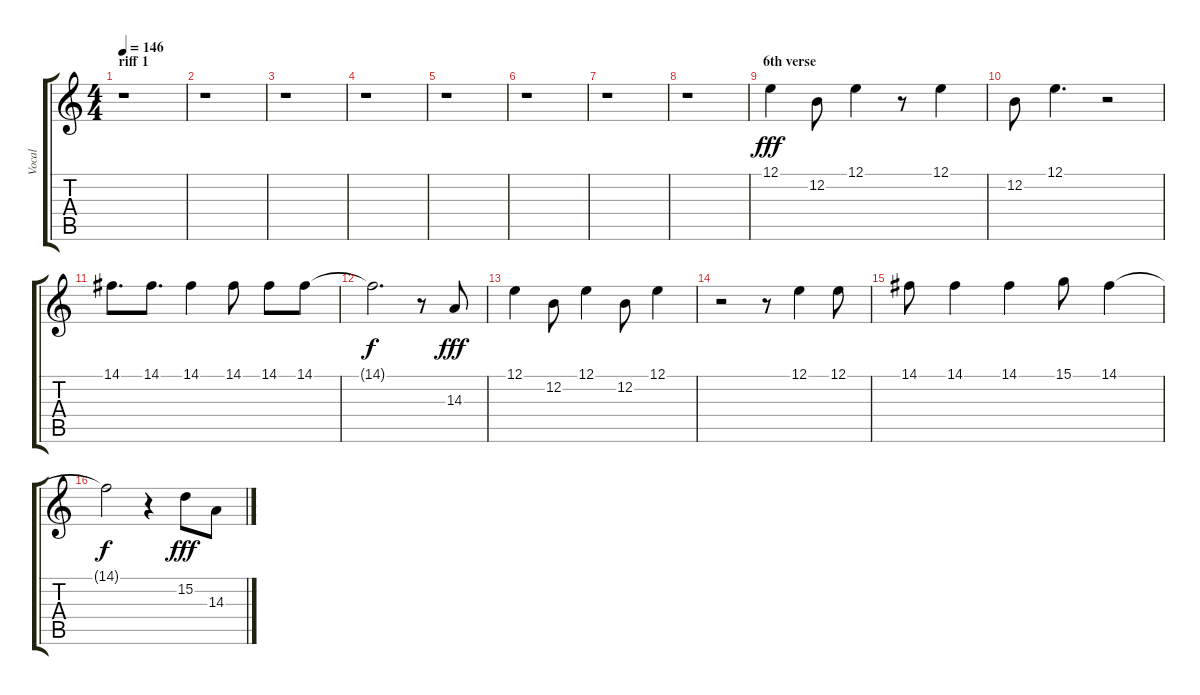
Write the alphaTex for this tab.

\track ("Vocal" "Vocal") {instrument choiraahs}
\staff {score tabs}
\tuning (E4 B3 G3 D3 A2 E2) {hide}
\ts (4 4)
\section ("" "riff 1")
\tempo 146
\clef g2
\ks c
r.1{dy fff} |
r.1 |
r.1 |
r.1 |
r.1 |
r.1 |
r.1 |
r.1 |
\section ("" "6th verse")
12.1.4 12.2.8 12.1.4 r.8 12.1.4 |
12.2.8 12.1.4{d} r.2 |
14.1.8{d} 14.1.8{d} 14.1.4 14.1.8 14.1.8 14.1.8 |
14.1{t}.2{d dy f} r.8 14.3.8{dy fff} |
12.1.4 12.2.8 12.1.4 12.2.8 12.1.4 |
r.2 r.8 12.1.4 12.1.8 |
14.1.8 14.1.4 14.1.4 15.1.8 14.1.4 |
14.1{t}.2{dy f} r.4 15.2.8{dy fff} 14.3.8
